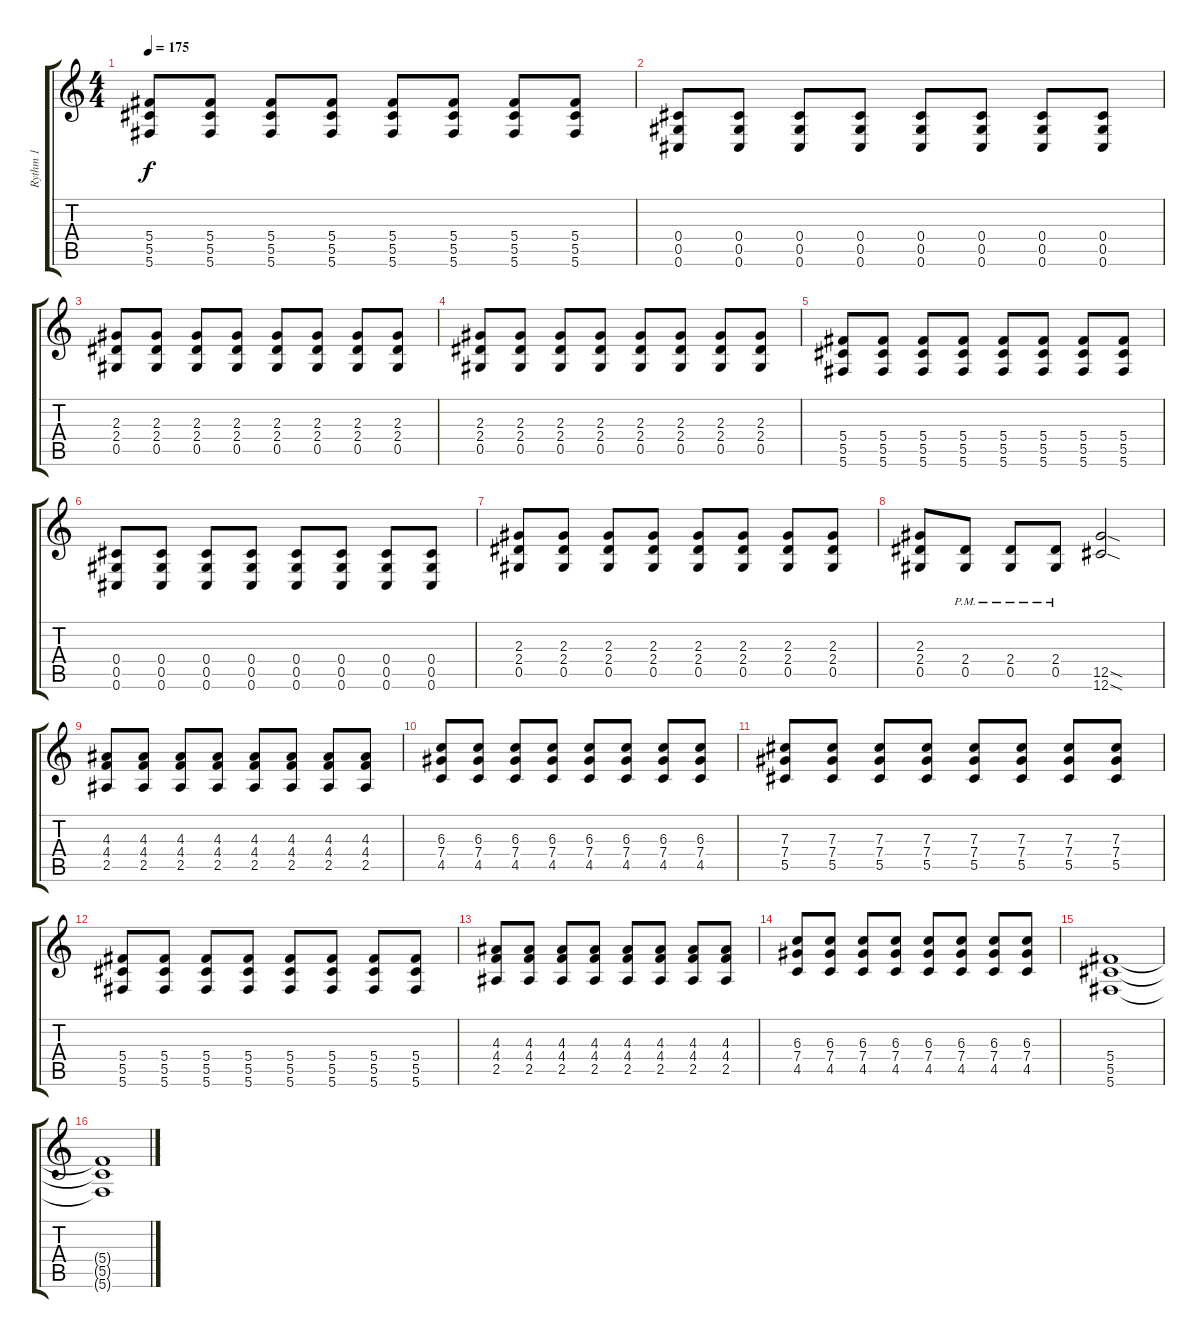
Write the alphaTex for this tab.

\track ("Rythm 1" "Rythm 1") {instrument distortionguitar}
\staff {score tabs}
\tuning (Eb4 Bb3 Gb3 Db3 Ab2 Db2) {hide}
\ts (4 4)
\tempo 175
\clef g2
\ks c
(5.4 5.5 5.6).8{dy f} (5.4 5.5 5.6).8 (5.4 5.5 5.6).8 (5.4 5.5 5.6).8 (5.4 5.5 5.6).8 (5.4 5.5 5.6).8 (5.4 5.5 5.6).8 (5.4 5.5 5.6).8 |
(0.4 0.5 0.6).8 (0.4 0.5 0.6).8 (0.4 0.5 0.6).8 (0.4 0.5 0.6).8 (0.4 0.5 0.6).8 (0.4 0.5 0.6).8 (0.4 0.5 0.6).8 (0.4 0.5 0.6).8 |
(2.3 2.4 0.5).8 (2.3 2.4 0.5).8 (2.3 2.4 0.5).8 (2.3 2.4 0.5).8 (2.3 2.4 0.5).8 (2.3 2.4 0.5).8 (2.3 2.4 0.5).8 (2.3 2.4 0.5).8 |
(2.3 2.4 0.5).8 (2.3 2.4 0.5).8 (2.3 2.4 0.5).8 (2.3 2.4 0.5).8 (2.3 2.4 0.5).8 (2.3 2.4 0.5).8 (2.3 2.4 0.5).8 (2.3 2.4 0.5).8 |
(5.4 5.5 5.6).8 (5.4 5.5 5.6).8 (5.4 5.5 5.6).8 (5.4 5.5 5.6).8 (5.4 5.5 5.6).8 (5.4 5.5 5.6).8 (5.4 5.5 5.6).8 (5.4 5.5 5.6).8 |
(0.4 0.5 0.6).8 (0.4 0.5 0.6).8 (0.4 0.5 0.6).8 (0.4 0.5 0.6).8 (0.4 0.5 0.6).8 (0.4 0.5 0.6).8 (0.4 0.5 0.6).8 (0.4 0.5 0.6).8 |
(2.3 2.4 0.5).8 (2.3 2.4 0.5).8 (2.3 2.4 0.5).8 (2.3 2.4 0.5).8 (2.3 2.4 0.5).8 (2.3 2.4 0.5).8 (2.3 2.4 0.5).8 (2.3 2.4 0.5).8 |
(2.3 2.4 0.5).8 (2.4{pm} 0.5{pm}).8 (2.4{pm} 0.5{pm}).8 (2.4{pm} 0.5{pm}).8 (12.5{sod} 12.6{sod}).2 |
(4.3 4.4 2.5).8 (4.3 4.4 2.5).8 (4.3 4.4 2.5).8 (4.3 4.4 2.5).8 (4.3 4.4 2.5).8 (4.3 4.4 2.5).8 (4.3 4.4 2.5).8 (4.3 4.4 2.5).8 |
(6.3 7.4 4.5).8 (6.3 7.4 4.5).8 (6.3 7.4 4.5).8 (6.3 7.4 4.5).8 (6.3 7.4 4.5).8 (6.3 7.4 4.5).8 (6.3 7.4 4.5).8 (6.3 7.4 4.5).8 |
(7.3 7.4 5.5).8 (7.3 7.4 5.5).8 (7.3 7.4 5.5).8 (7.3 7.4 5.5).8 (7.3 7.4 5.5).8 (7.3 7.4 5.5).8 (7.3 7.4 5.5).8 (7.3 7.4 5.5).8 |
(5.4 5.5 5.6).8 (5.4 5.5 5.6).8 (5.4 5.5 5.6).8 (5.4 5.5 5.6).8 (5.4 5.5 5.6).8 (5.4 5.5 5.6).8 (5.4 5.5 5.6).8 (5.4 5.5 5.6).8 |
(4.3 4.4 2.5).8 (4.3 4.4 2.5).8 (4.3 4.4 2.5).8 (4.3 4.4 2.5).8 (4.3 4.4 2.5).8 (4.3 4.4 2.5).8 (4.3 4.4 2.5).8 (4.3 4.4 2.5).8 |
(6.3 7.4 4.5).8 (6.3 7.4 4.5).8 (6.3 7.4 4.5).8 (6.3 7.4 4.5).8 (6.3 7.4 4.5).8 (6.3 7.4 4.5).8 (6.3 7.4 4.5).8 (6.3 7.4 4.5).8 |
(5.4 5.5 5.6).1{volume 1} |
(5.4{t} 5.5{t} 5.6{t}).1
